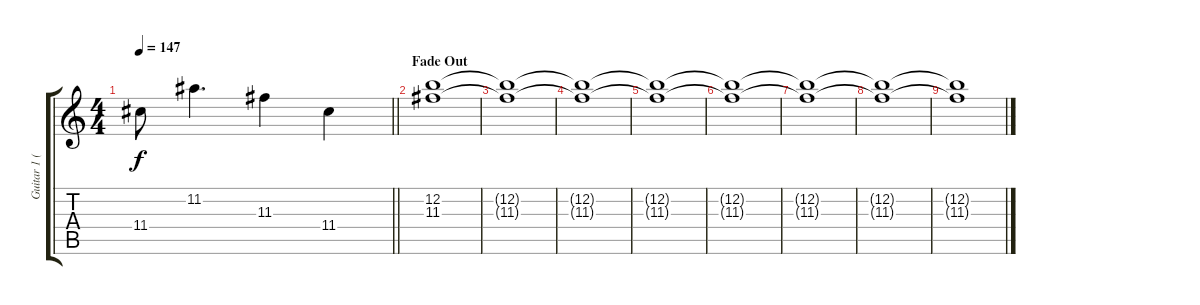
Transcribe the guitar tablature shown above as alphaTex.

\track ("Guitar 1 (Kita)" "Guitar 1 (") {instrument acousticguitarnylon}
\staff {score tabs}
\tuning (E4 B3 G3 D3 A2 E2) {hide}
\ts (4 4)
\tempo 147
\clef g2
\barLineRight lightlight
\ks c
11.4{t}.8{dy f} 11.2.4{d} 11.3.4 11.4.4 |
\section ("" "Fade Out")
(12.2 11.3).1{volume 8} |
(12.2{t} 11.3{t}).1 |
(12.2{t} 11.3{t}).1 |
(12.2{t} 11.3{t}).1 |
(12.2{t} 11.3{t}).1{volume 0} |
(12.2{t} 11.3{t}).1 |
(12.2{t} 11.3{t}).1 |
(12.2{t} 11.3{t}).1
